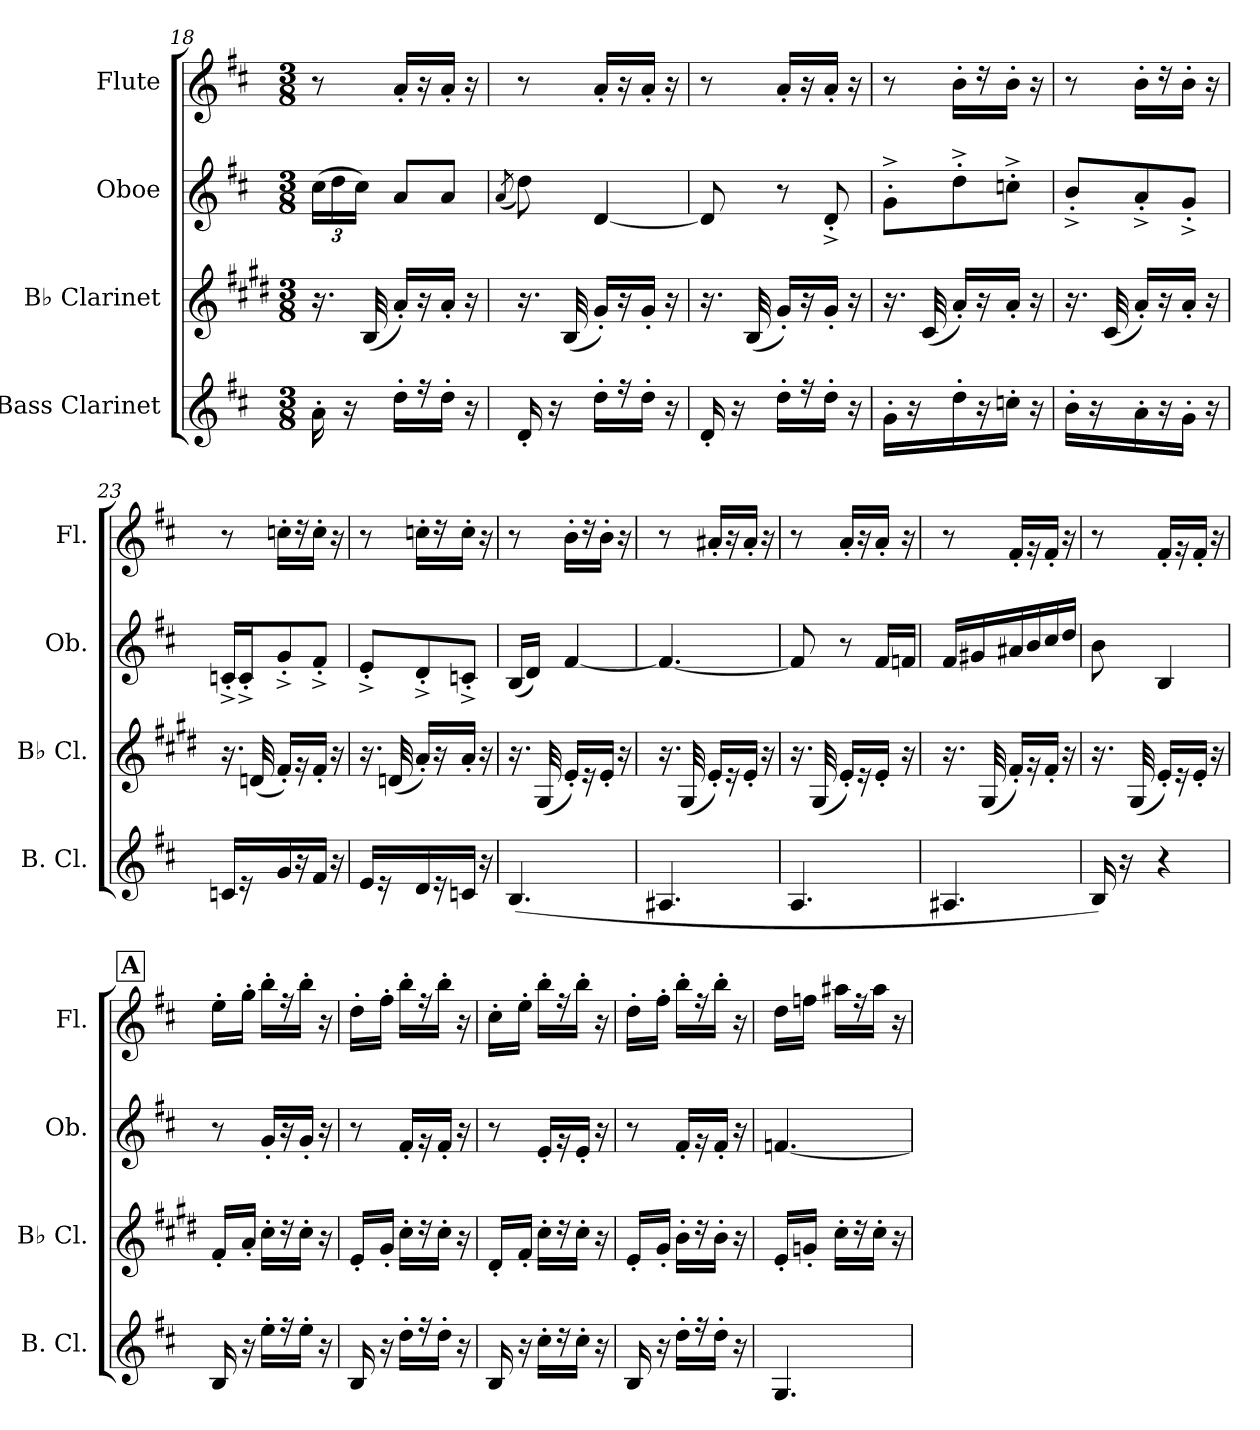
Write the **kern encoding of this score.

**kern	**kern	**kern	**kern
*part4	*part3	*part2	*part1
*staff4	*staff3	*staff2	*staff1
*I"Bass Clarinet	*I"B♭ Clarinet	*I"Oboe	*I"Flute
*I'B. Cl.	*I'B♭ Cl.	*I'Ob.	*I'Fl.
*clefG2	*clefG2	*clefG2	*clefG2
*ITrd8c14	*ITrd1c2	*	*
*k[f#c#]	*k[f#c#]	*k[f#c#]	*k[f#c#]
*M3/8	*M3/8	*M3/8	*M3/8
*	*	*Xbrackettup	*
=18	=18	=18	=18
16A'\	16.r	(>24cc#\LL	8r
.	.	24dd\	.
16r	.	.	.
.	.	24cc#\JJ)	.
.	(<32A/	.	.
16d'\LL	16g'/LL)	8a/L	16a'/LL
16r	16r	.	16r
16d'\JJ	16g'/JJ	8a/J	16a'/JJ
16r	16r	.	16r
!!LO:PB:g=z
=19	=19	=19	=19
.	.	(<8qa/	.
16D'/	16.r	8dd\)	8r
16r	.	.	.
.	(<32A/	.	.
16d'\LL	16f#'/LL)	[4d/	16a'/LL
16r	16r	.	16r
16d'\JJ	16f#'/JJ	.	16a'/JJ
16r	16r	.	16r
=20	=20	=20	=20
16D'/	16.r	8d/]	8r
16r	.	.	.
.	(<32A/	.	.
16d'\LL	16f#'/LL)	8r	16a'/LL
16r	16r	.	16r
16d'\JJ	16f#'/JJ	8d'^/	16a'/JJ
16r	16r	.	16r
=21	=21	=21	=21
16G'\LL	16.r	8g'^\L	8r
16r	.	.	.
.	(<32B/	.	.
16d'\	16g'/LL)	8dd'^\	16b'\LL
16r	16r	.	16r
16cn'\JJ	16g'/JJ	8ccn'^\J	16b'\JJ
16r	16r	.	16r
=22	=22	=22	=22
16B'\LL	16.r	8b'^/L	8r
16r	.	.	.
.	(<32B/	.	.
16A'\	16g'/LL)	8a'^/	16b'\LL
16r	16r	.	16r
16G'\JJ	16g'/JJ	8g'^/J	16b'\JJ
16r	16r	.	16r
=23	=23	=23	=23
16Cn/LL	16.r	16cn'^/LL	8r
16r	.	16c'^/J	.
.	(<32cn/	.	.
16G/	16e'/LL)	8g'^/	16ccn'\LL
16r	16r	.	16r
16F#/JJ	16e'/JJ	8f#'^/J	16cc'\JJ
16r	16r	.	16r
!!LO:LB:g=z
=24	=24	=24	=24
16E/LL	16.r	8e'^/L	8r
16r	.	.	.
.	(<32cn/	.	.
16D/	16g'/LL)	8d'^/	16ccn'\LL
16r	16r	.	16r
16Cn/JJ	16g'/JJ	8cn'^/J	16cc'\JJ
16r	16r	.	16r
=25	=25	=25	=25
(<4.BB/	16.r	(<16B/LL	8r
.	.	16d/JJ)	.
.	(<32F#/	.	.
.	16d'/LL)	[4f#/	16b'\LL
.	16r	.	16r
.	16d'/JJ	.	16b'\JJ
.	16r	.	16r
=26	=26	=26	=26
4.AA#X/	16.r	4.f#/_	8r
.	(<32F#/	.	.
.	16d'/LL)	.	16a#X'/LL
.	16r	.	16r
.	16d'/JJ	.	16a#'/JJ
.	16r	.	16r
=27	=27	=27	=27
4.AA/	16.r	8f#/]	8r
.	(<32F#/	.	.
.	16d'/LL)	8r	16a'/LL
.	16r	.	16r
.	16d'/JJ	16f#/LL	16a'/JJ
.	16r	16fn/JJ	16r
=28	=28	=28	=28
4.AA#X/	16.r	16f#/LL	8r
.	.	16g#X/	.
.	(<32F#/	.	.
.	16e'/LL)	16a#X/	16f#'/LL
.	16r	16b/	16r
.	16e'/JJ	16cc#/	16f#'/JJ
.	16r	16dd/JJ	16r
!!LO:LB:g=z
=29	=29	=29	=29
16BB/)	16.r	8b\	8r
16r	.	.	.
.	(<32F#/	.	.
4r	16d'/LL)	4B/	16f#'/LL
.	16r	.	16r
.	16d'/JJ	.	16f#'/JJ
.	16r	.	16r
!!LO:REH:place=s1:a:B:fs=14:t=A
=30	=30	=30	=30
16BB/	16e'/LL	8r	16ee'\LL
16r	16g'/JJ	.	16gg'\JJ
16e'\LL	16b'\LL	16g'/LL	16bb'\LL
16r	16r	16r	16rff
16e'\JJ	16b'\JJ	16g'/JJ	16bb'\JJ
16r	16r	16r	16r
=31	=31	=31	=31
16BB/	16d'/LL	8r	16dd'\LL
16r	16f#'/JJ	.	16ff#'\JJ
16d'\LL	16b'\LL	16f#'/LL	16bb'\LL
16r	16r	16r	16rff
16d'\JJ	16b'\JJ	16f#'/JJ	16bb'\JJ
16r	16r	16r	16r
=32	=32	=32	=32
16BB/	16c#'/LL	8r	16cc#'\LL
16r	16e'/JJ	.	16ee'\JJ
16c#'\LL	16b'\LL	16e'/LL	16bb'\LL
16r	16r	16rg	16rff
16c#'\JJ	16b'\JJ	16e'/JJ	16bb'\JJ
16r	16r	16r	16r
=33	=33	=33	=33
16BB/	16d'/LL	8r	16dd'\LL
16r	16f#'/JJ	.	16ff#'\JJ
16d'\LL	16a'\LL	16f#'/LL	16bb'\LL
16r	16r	16rg	16rff
16d'\JJ	16a'\JJ	16f#'/JJ	16bb'\JJ
16r	16r	16r	16r
=34	=34	=34	=34
4.GG/	16d'/LL	[4.fn/	16dd\LL
.	16fn'/JJ	.	16ffn\JJ
.	16b'\LL	.	16aa#X\LL
.	16r	.	16rff
.	16b'\JJ	.	16aa#\JJ
.	16r	.	16r
=	=	=	=
*-	*-	*-	*-
